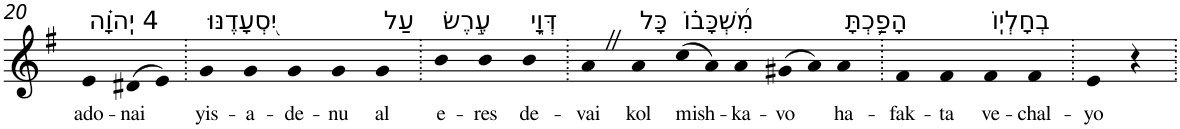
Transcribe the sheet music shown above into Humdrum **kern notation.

**kern	**text
*part1	*part1
*staff1	*staff1
*I"Piano	*
*I'Pno	*
!!LO:PB:g=z
*clefG2	*
*k[f#]	*
*G:	*
=20	=20
!LO:TX:a:t=4 יְֽהוָ֗ה	!
!	!LO:LY:b
4e	ado-
!	!LO:LY:b
(>8d#X	-nai
8e)	.
=21.	=21.
!LO:TX:a:t=יִ֭סְעָדֶנּוּ	!
!	!LO:LY:b
4g	yis-
!	!LO:LY:b
4g	-a-
!	!LO:LY:b
4g	-de-
!	!LO:LY:b
4g	-nu
!LO:TX:a:t=עַל	!
!	!LO:LY:b
4g	al
=22.	=22.
!LO:TX:a:t=עֶ֣רֶשׂ	!
!	!LO:LY:b
4b	e-
!	!LO:LY:b
4b	-res
!LO:TX:a:t=דְּוָ֑י	!
!	!LO:LY:b
4b	de-
=23.	=23.
!	!LO:LY:b
4aZ	-vai
!LO:TX:a:t=כָּל	!
!	!LO:LY:b
4a	kol
!LO:TX:a:t=מִ֝שְׁכָּב֗וֹ	!
!	!LO:LY:b
(>8cc	mish-
8a)	.
!	!LO:LY:b
4a	-ka-
!	!LO:LY:b
(>8g#X	-vo
8a)	.
!LO:TX:a:t=הָפַ֥כְתָּ	!
!	!LO:LY:b
4a	ha-
=24.	=24.
!	!LO:LY:b
4f#	-fak-
!	!LO:LY:b
4f#	-ta
!LO:TX:a:t=בְחָלְיֽוֹ	!
!	!LO:LY:b
4f#	ve-
!	!LO:LY:b
4f#	-chal-
=25.	=25.
!	!LO:LY:b
4e	-yo
4r	.
=.	=.
*-	*-
